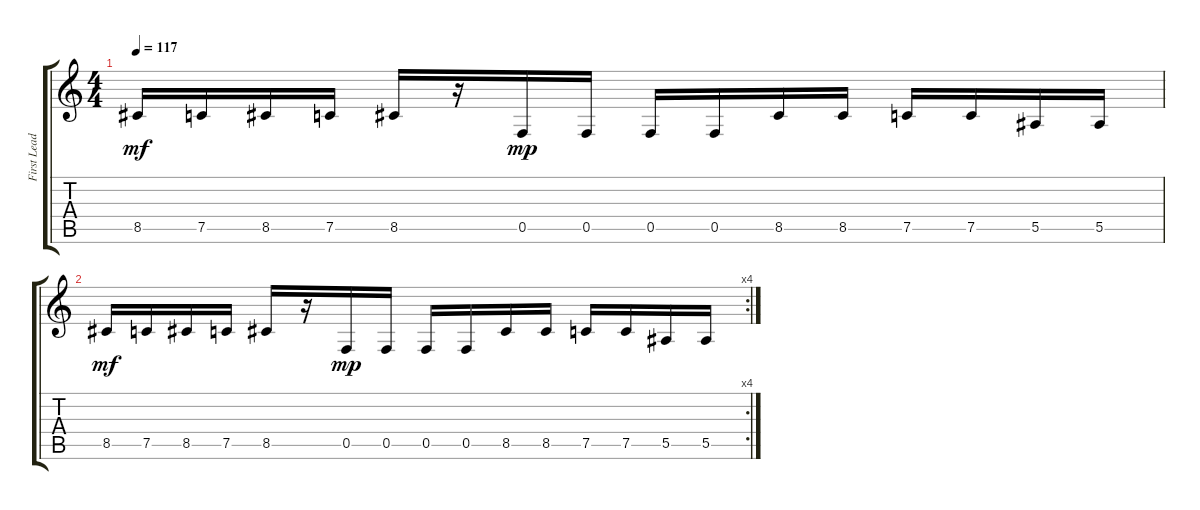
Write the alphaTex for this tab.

\track ("First Lead Guitar" "First Lead") {instrument distortionguitar}
\staff {score tabs}
\tuning (C4 G3 Eb3 Bb2 F2 C2) {hide}
\ts (4 4)
\tempo 117
\clef g2
\ks c
8.5.16{dy mf} 7.5.16 8.5.16 7.5.16 8.5.16 r.16 0.5.16{dy mp} 0.5.16 0.5.16 0.5.16 8.5.16 8.5.16 7.5.16 7.5.16 5.5.16 5.5.16 |
\rc 4
8.5.16{dy mf} 7.5.16 8.5.16 7.5.16 8.5.16 r.16 0.5.16{dy mp} 0.5.16 0.5.16 0.5.16 8.5.16 8.5.16 7.5.16 7.5.16 5.5.16 5.5.16
